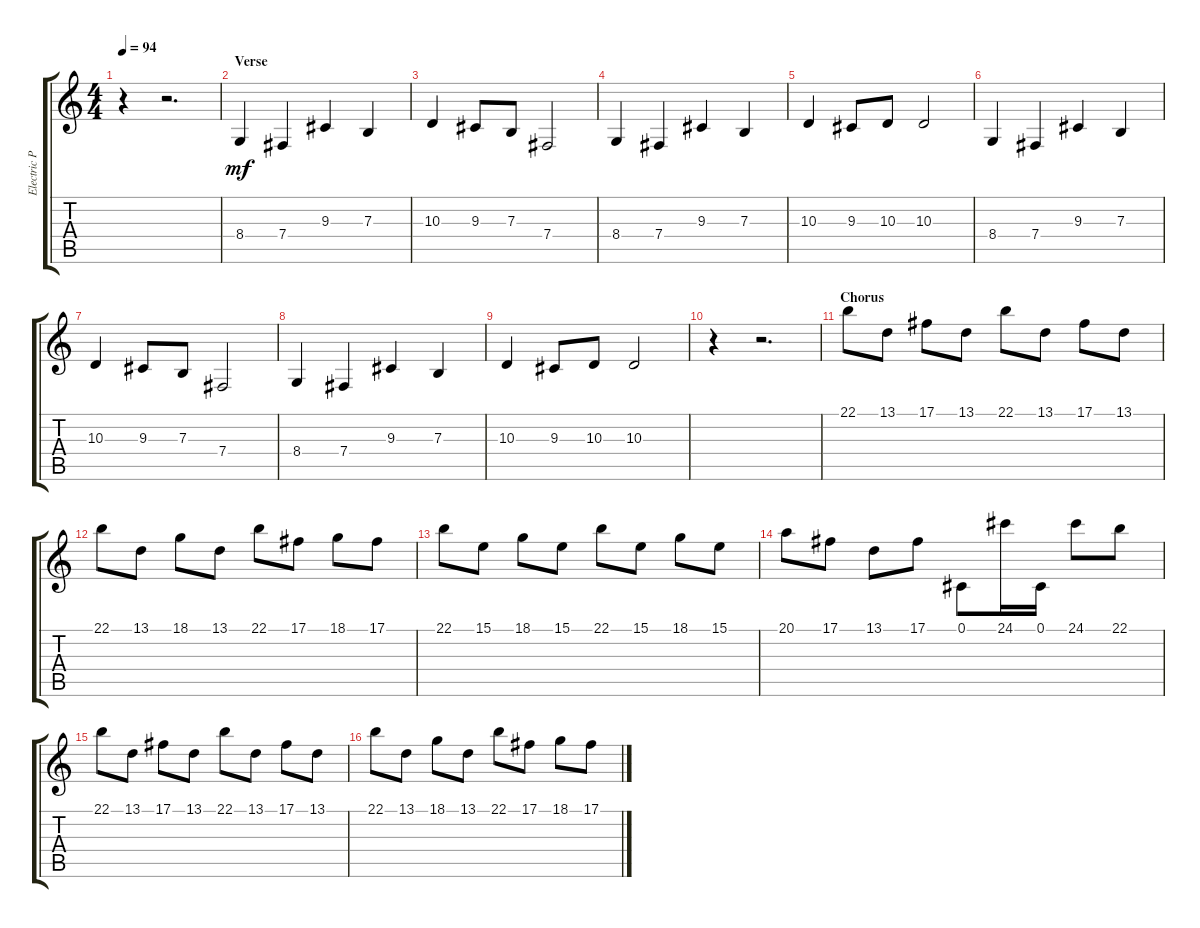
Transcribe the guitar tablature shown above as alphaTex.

\track ("Electric Piano" "Electric P") {instrument electricgrandpiano}
\staff {score tabs}
\tuning (Db4 Ab3 E3 B2 Gb2 B1) {hide}
\ts (4 4)
\tempo 94
\clef g2
\ks c
r.4{dy mf} r.2{d} |
\section ("" "Verse")
8.4.4 7.4.4 9.3.4 7.3.4 |
10.3.4 9.3.8 7.3.8 7.4.2 |
8.4.4 7.4.4 9.3.4 7.3.4 |
10.3.4 9.3.8 10.3.8 10.3.2 |
8.4.4 7.4.4 9.3.4 7.3.4 |
10.3.4 9.3.8 7.3.8 7.4.2 |
8.4.4 7.4.4 9.3.4 7.3.4 |
10.3.4 9.3.8 10.3.8 10.3.2 |
r.4 r.2{d} |
\section ("" "Chorus")
22.1.8 13.1.8 17.1.8 13.1.8 22.1.8 13.1.8 17.1.8 13.1.8 |
22.1.8 13.1.8 18.1.8 13.1.8 22.1.8 17.1.8 18.1.8 17.1.8 |
22.1.8 15.1.8 18.1.8 15.1.8 22.1.8 15.1.8 18.1.8 15.1.8 |
20.1.8 17.1.8 13.1.8 17.1.8 0.1.8 24.1.16 0.1.16 24.1.8 22.1.8 |
22.1.8 13.1.8 17.1.8 13.1.8 22.1.8 13.1.8 17.1.8 13.1.8 |
22.1.8 13.1.8 18.1.8 13.1.8 22.1.8 17.1.8 18.1.8 17.1.8
